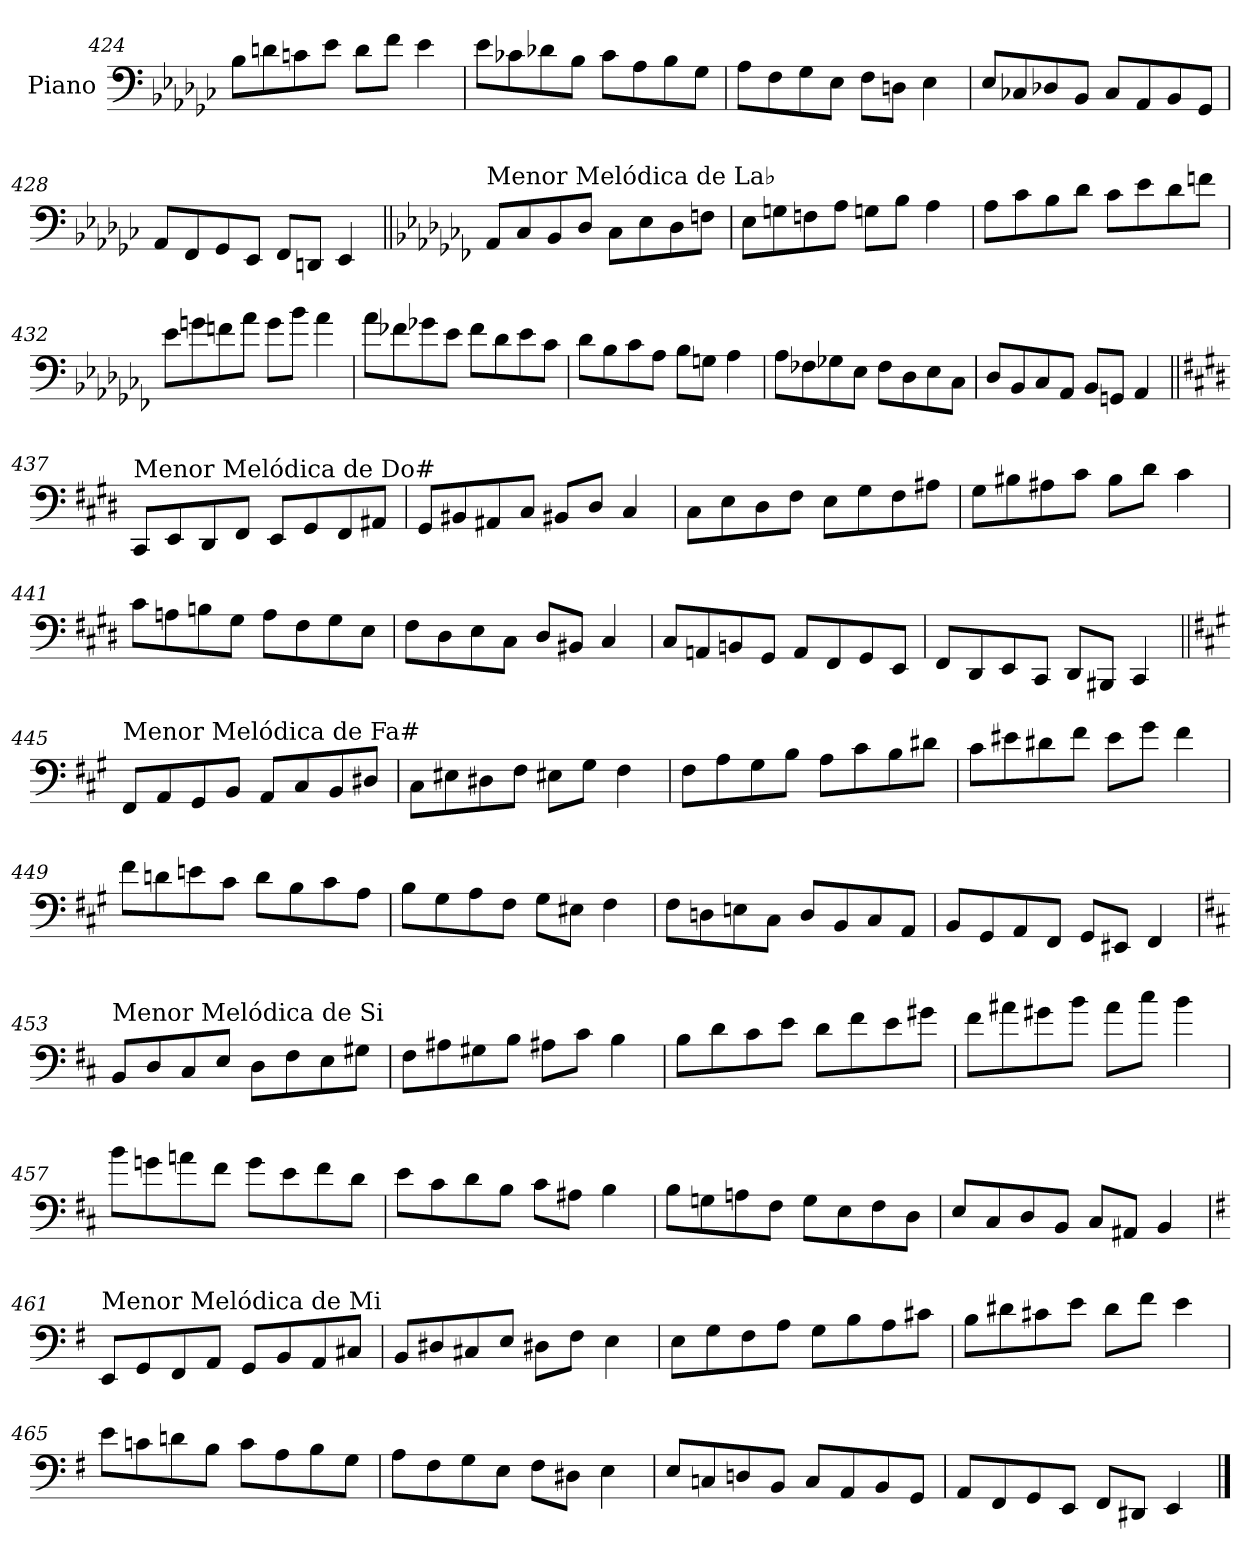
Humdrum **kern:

**kern
*part1
*staff1
*I"Piano
*I'Pno.
*clefF4
*k[b-e-a-d-g-c-]
=424
8B-\L
8dn\
8cn\
8e-\J
8d\L
8f\J
4e-\
!!LO:LB:g=z
=425
8e-\L
8c-X\
8d-X\
8B-\J
8c-\L
8A-\
8B-\
8G-\J
=426
8A-\L
8F\
8G-\
8E-\J
8F\L
8Dn\J
4E-\
=427
8E-/L
8C-X/
8D-X/
8BB-/J
8C-/L
8AA-/
8BB-/
8GG-/J
=428
8AA-/L
8FF/
8GG-/
8EE-/J
8FF/L
8DDn/J
4EE-/
!!LO:LB:g=z
=429||
*k[b-e-a-d-g-c-f-]
!LO:TX:a:t=Menor Melódica de La♭
8AA-/L
8C-/
8BB-/
8D-/J
8C-\L
8E-\
8D-\
8Fn\J
=430
8E-\L
8Gn\
8Fn\
8A-\J
8Gn\L
8B-\J
4A-\
=431
8A-\L
8c-\
8B-\
8d-\J
8c-\L
8e-\
8d-\
8fn\J
=432
8e-\L
8gn\
8fn\
8a-\J
8g\L
8b-\J
4a-\
!!LO:LB:g=z
=433
8a-\L
8f-X\
8g-X\
8e-\J
8f-\L
8d-\
8e-\
8c-\J
=434
8d-\L
8B-\
8c-\
8A-\J
8B-\L
8Gn\J
4A-\
=435
8A-\L
8F-X\
8G-X\
8E-\J
8F-\L
8D-\
8E-\
8C-\J
=436
8D-/L
8BB-/
8C-/
8AA-/J
8BB-/L
8GGn/J
4AA-/
!!LO:PB:g=z
=437||
*k[f#c#g#d#]
!LO:TX:a:t=Menor Melódica de Do#
8CC#/L
8EE/
8DD#/
8FF#/J
8EE/L
8GG#/
8FF#/
8AA#X/J
=438
8GG#/L
8BB#X/
8AA#X/
8C#/J
8BB#X/L
8D#/J
4C#/
=439
8C#\L
8E\
8D#\
8F#\J
8E\L
8G#\
8F#\
8A#X\J
=440
8G#\L
8B#X\
8A#X\
8c#\J
8B#\L
8d#\J
4c#\
!!LO:LB:g=z
=441
8c#\L
8An\
8Bn\
8G#\J
8A\L
8F#\
8G#\
8E\J
=442
8F#\L
8D#\
8E\
8C#\J
8D#/L
8BB#X/J
4C#/
=443
8C#/L
8AAn/
8BBn/
8GG#/J
8AA/L
8FF#/
8GG#/
8EE/J
=444
8FF#/L
8DD#/
8EE/
8CC#/J
8DD#/L
8BBB#X/J
4CC#/
!!LO:LB:g=z
=445||
*k[f#c#g#]
!LO:TX:a:t=Menor Melódica de Fa#
8FF#/L
8AA/
8GG#/
8BB/J
8AA/L
8C#/
8BB/
8D#X/J
=446
8C#\L
8E#X\
8D#X\
8F#\J
8E#X\L
8G#\J
4F#\
=447
8F#\L
8A\
8G#\
8B\J
8A\L
8c#\
8B\
8d#X\J
=448
8c#\L
8e#X\
8d#X\
8f#\J
8e#\L
8g#\J
4f#\
!!LO:LB:g=z
=449
8f#\L
8dn\
8en\
8c#\J
8d\L
8B\
8c#\
8A\J
=450
8B\L
8G#\
8A\
8F#\J
8G#\L
8E#X\J
4F#\
=451
8F#\L
8Dn\
8En\
8C#\J
8D/L
8BB/
8C#/
8AA/J
=452
8BB/L
8GG#/
8AA/
8FF#/J
8GG#/L
8EE#X/J
4FF#/
!!LO:LB:g=z
=453
*k[f#c#]
!LO:TX:a:t=Menor Melódica de Si
8BB/L
8D/
8C#/
8E/J
8D\L
8F#\
8E\
8G#X\J
=454
8F#\L
8A#X\
8G#X\
8B\J
8A#X\L
8c#\J
4B\
=455
8B\L
8d\
8c#\
8e\J
8d\L
8f#\
8e\
8g#X\J
=456
8f#\L
8a#X\
8g#X\
8b\J
8a#\L
8cc#\J
4b\
!!LO:LB:g=z
=457
8b\L
8gn\
8an\
8f#\J
8g\L
8e\
8f#\
8d\J
=458
8e\L
8c#\
8d\
8B\J
8c#\L
8A#X\J
4B\
=459
8B\L
8Gn\
8An\
8F#\J
8G\L
8E\
8F#\
8D\J
=460
8E/L
8C#/
8D/
8BB/J
8C#/L
8AA#X/J
4BB/
!!LO:LB:g=z
=461
*k[f#]
!LO:TX:a:t=Menor Melódica de Mi
8EE/L
8GG/
8FF#/
8AA/J
8GG/L
8BB/
8AA/
8C#X/J
=462
8BB/L
8D#X/
8C#X/
8E/J
8D#X\L
8F#\J
4E\
=463
8E\L
8G\
8F#\
8A\J
8G\L
8B\
8A\
8c#X\J
=464
8B\L
8d#X\
8c#X\
8e\J
8d#\L
8f#\J
4e\
!!LO:LB:g=z
=465
8e\L
8cn\
8dn\
8B\J
8c\L
8A\
8B\
8G\J
=466
8A\L
8F#\
8G\
8E\J
8F#\L
8D#X\J
4E\
=467
8E/L
8Cn/
8Dn/
8BB/J
8C/L
8AA/
8BB/
8GG/J
=468
8AA/L
8FF#/
8GG/
8EE/J
8FF#/L
8DD#X/J
4EE/
==
*-
